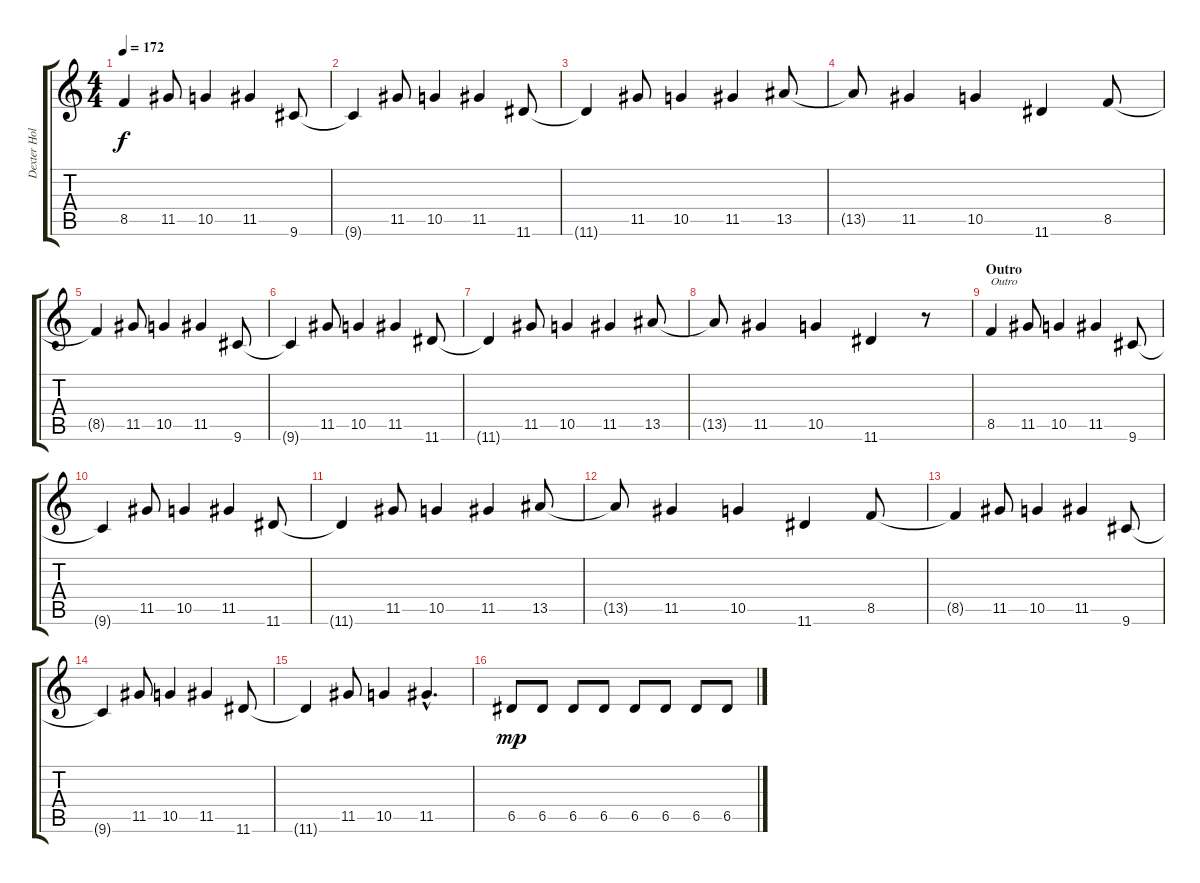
\track ("Dexter Holland (Guitar)" "Dexter Hol") {instrument overdrivenguitar}
\staff {score tabs}
\tuning (E4 B3 G3 D3 A2 E2) {hide}
\ts (4 4)
\tempo 172
\clef g2
\ks c
8.5.4{dy f instrument overdrivenguitar} 11.5.8 10.5.4 11.5.4 9.6.8 |
9.6{t}.4 11.5.8 10.5.4 11.5.4 11.6.8 |
11.6{t}.4 11.5.8 10.5.4 11.5.4 13.5.8 |
13.5{t}.8 11.5.4 10.5.4 11.6.4 8.5.8 |
8.5{t}.4 11.5.8 10.5.4 11.5.4 9.6.8 |
9.6{t}.4 11.5.8 10.5.4 11.5.4 11.6.8 |
11.6{t}.4 11.5.8 10.5.4 11.5.4 13.5.8 |
13.5{t}.8 11.5.4 10.5.4 11.6.4 r.8 |
\section ("" "Outro")
8.5.4{txt "Outro"} 11.5.8 10.5.4 11.5.4 9.6.8 |
9.6{t}.4 11.5.8 10.5.4 11.5.4 11.6.8 |
11.6{t}.4 11.5.8 10.5.4 11.5.4 13.5.8 |
13.5{t}.8 11.5.4 10.5.4 11.6.4 8.5.8 |
8.5{t}.4 11.5.8 10.5.4 11.5.4 9.6.8 |
9.6{t}.4 11.5.8 10.5.4 11.5.4 11.6.8 |
11.6{t}.4 11.5.8 10.5.4 11.5{hac}.4{d} |
6.5.8{dy mp} 6.5.8 6.5.8 6.5.8 6.5.8 6.5.8 6.5.8 6.5.8
